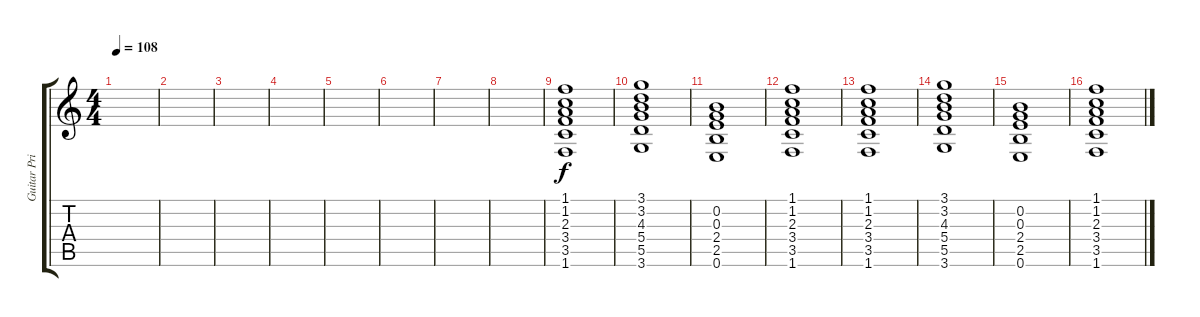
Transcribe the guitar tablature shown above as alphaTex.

\track ("Guitar Principal ctm" "Guitar Pri") {instrument distortionguitar}
\staff {score tabs}
\tuning (E4 B3 G3 D3 A2 E2) {hide}
\ts (4 4)
\tempo 108
\clef g2
\ks c
|
|
|
|
|
|
|
|
(1.1 1.2 2.3 3.4 3.5 1.6).1 |
(3.1 3.2 4.3 5.4 5.5 3.6).1 |
(0.2 0.3 2.4 2.5 0.6).1 |
(1.1 1.2 2.3 3.4 3.5 1.6).1 |
(1.1 1.2 2.3 3.4 3.5 1.6).1 |
(3.1 3.2 4.3 5.4 5.5 3.6).1 |
(0.2 0.3 2.4 2.5 0.6).1 |
(1.1 1.2 2.3 3.4 3.5 1.6).1
